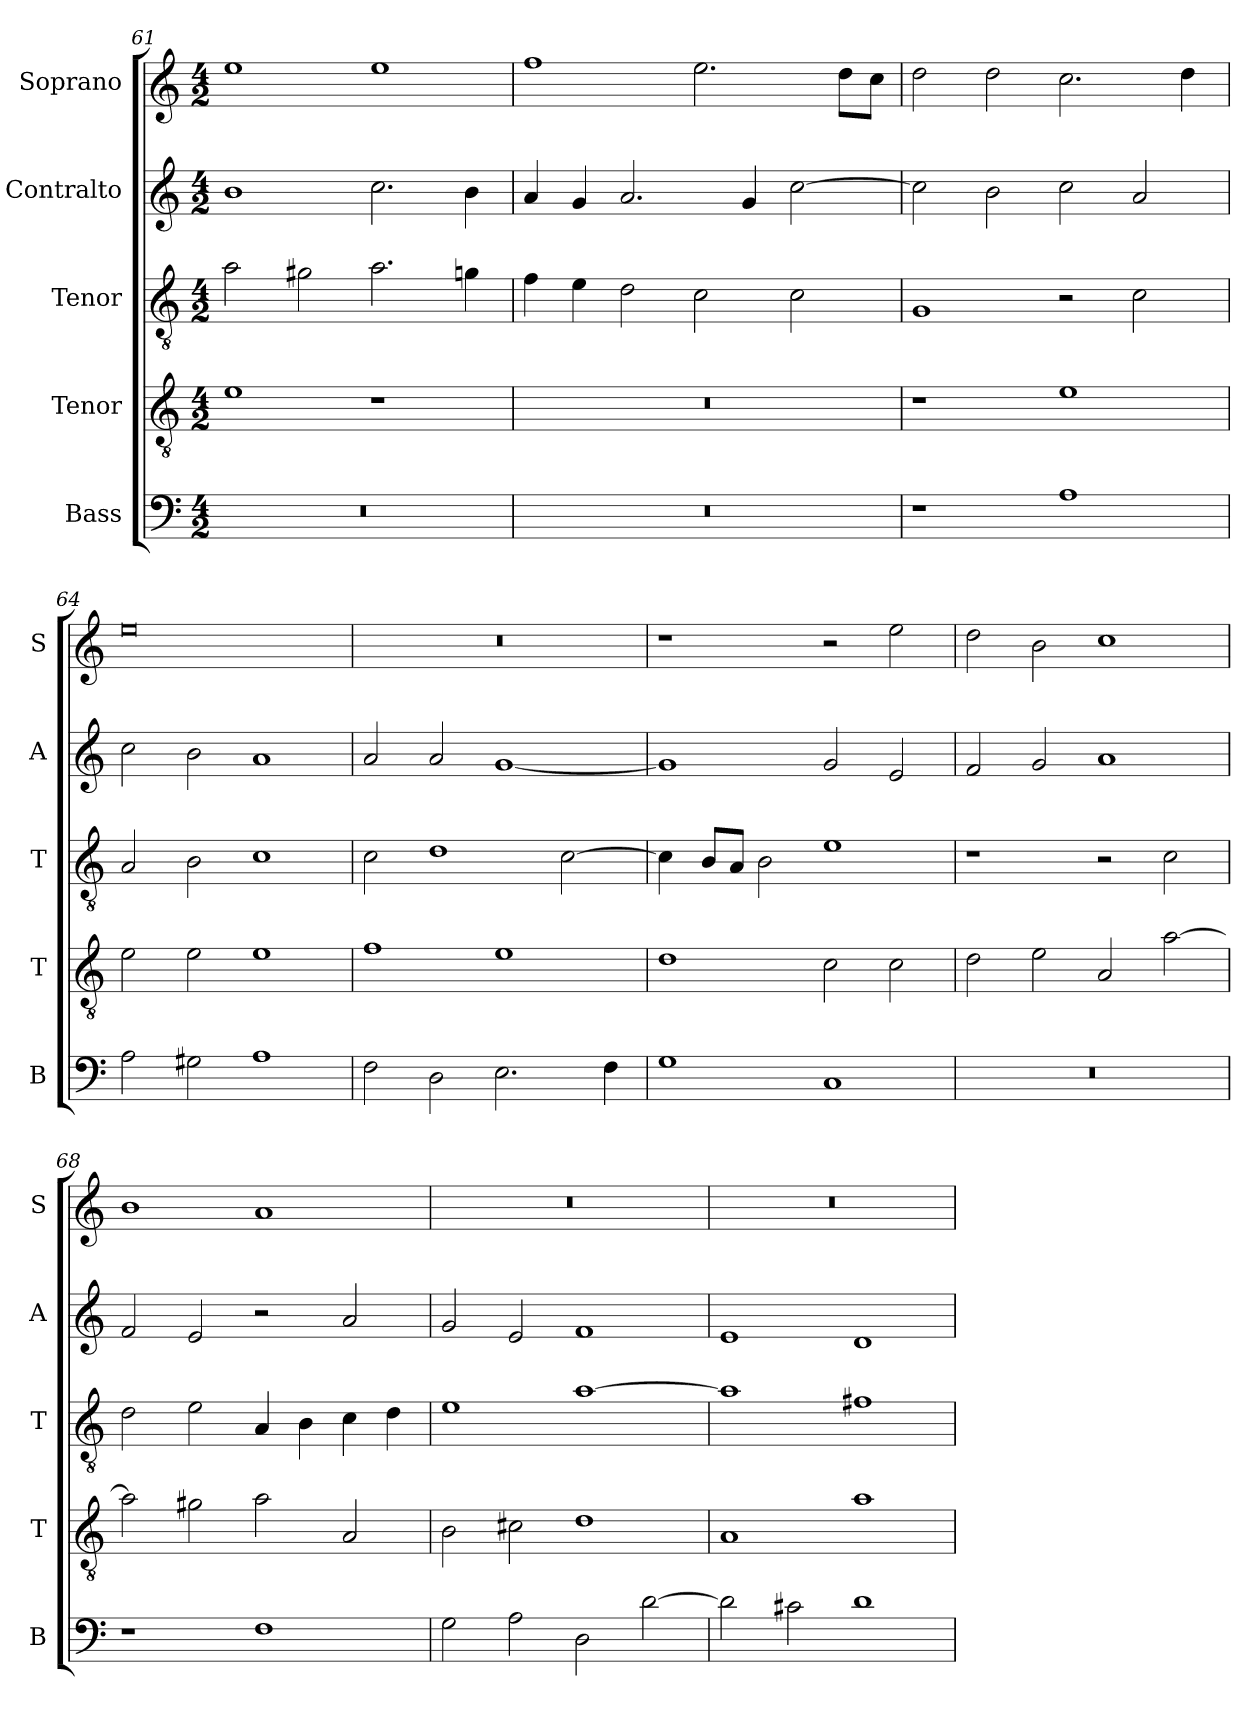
**kern	**kern	**kern	**kern	**kern
*part5	*part4	*part3	*part2	*part1
*staff5	*staff4	*staff3	*staff2	*staff1
*I"Bass	*I"Tenor	*I"Tenor	*I"Contralto	*I"Soprano
*I'B	*I'T	*I'T	*I'A	*I'S
*clefF4	*clefGv2	*clefGv2	*clefG2	*clefG2
*k[]	*k[]	*k[]	*k[]	*k[]
*A:aeo	*A:aeo	*A:aeo	*A:aeo	*A:aeo
*M4/2	*M4/2	*M4/2	*M4/2	*M4/2
=61	=61	=61	=61	=61
0r	1e	2a	1b	1ee
.	.	2g#X	.	.
.	1r	2.a	2.cc	1ee
.	.	4gn	4b	.
=62	=62	=62	=62	=62
0r	0r	4f	4a	1ff
.	.	4e	4g	.
.	.	2d	2.a	.
.	.	2c	.	2.ee
.	.	.	4g	.
.	.	2c	[2cc	.
.	.	.	.	8dd\L
.	.	.	.	8cc\J
=63	=63	=63	=63	=63
1r	1r	1G	2cc]	2dd
.	.	.	2b	2dd
1A	1e	2r	2cc	2.cc
.	.	2c	2a	.
.	.	.	.	4dd
=64	=64	=64	=64	=64
2A	2e	2A	2cc	0ee
2G#X	2e	2B	2b	.
1A	1e	1c	1a	.
=65	=65	=65	=65	=65
2F	1f	2c	2a	0r
2D	.	1d	2a	.
2.E	1e	.	[1g	.
.	.	[2c	.	.
4F	.	.	.	.
=66	=66	=66	=66	=66
1G	1d	4c]	1g]	1r
.	.	8B/L	.	.
.	.	8A/J	.	.
.	.	2B	.	.
1C	2c	1e	2g	2r
.	2c	.	2e	2ee
=67	=67	=67	=67	=67
0r	2d	1r	2f	2dd
.	2e	.	2g	2b
.	2A	2r	1a	1cc
.	[2a	2c	.	.
=68	=68	=68	=68	=68
1r	2a]	2d	2f	1b
.	2g#X	2e	2e	.
1F	2a	4A	2r	1a
.	.	4B	.	.
.	2A	4c	2a	.
.	.	4d	.	.
=69	=69	=69	=69	=69
2G	2B	1e	2g	0r
2A	2c#X	.	2e	.
2D	1d	[1a	1f	.
[2d	.	.	.	.
=70	=70	=70	=70	=70
2d]	1A	1a]	1e	0r
2c#X	.	.	.	.
1d	1a	1f#X	1d	.
=	=	=	=	=
*-	*-	*-	*-	*-
